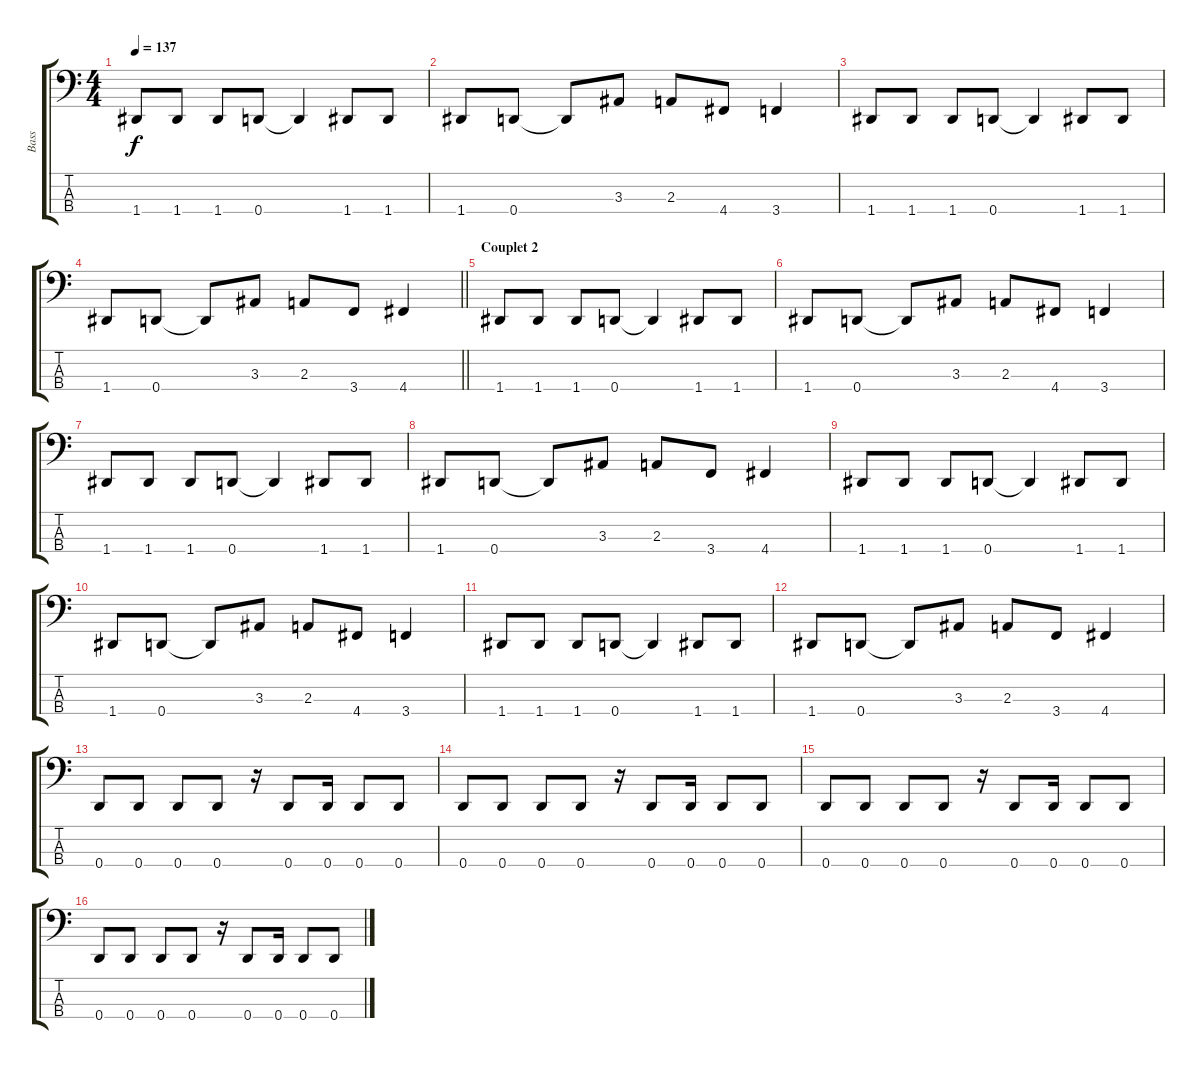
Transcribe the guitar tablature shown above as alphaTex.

\track ("Bass" "Bass") {instrument electricbasspick}
\staff {score tabs}
\tuning (F2 C2 G1 D1) {hide}
\ts (4 4)
\tempo 137
\clef f4
\ks c
1.4.8{dy f} 1.4.8 1.4.8 0.4.8 0.4{t}.4 1.4.8 1.4.8 |
1.4.8 0.4.8 0.4{t}.8 3.3.8 2.3.8 4.4.8 3.4.4 |
1.4.8 1.4.8 1.4.8 0.4.8 0.4{t}.4 1.4.8 1.4.8 |
\barLineRight lightlight
1.4.8 0.4.8 0.4{t}.8 3.3.8 2.3.8 3.4.8 4.4.4 |
\section ("" "Couplet 2")
1.4.8 1.4.8 1.4.8 0.4.8 0.4{t}.4 1.4.8 1.4.8 |
1.4.8 0.4.8 0.4{t}.8 3.3.8 2.3.8 4.4.8 3.4.4 |
1.4.8 1.4.8 1.4.8 0.4.8 0.4{t}.4 1.4.8 1.4.8 |
1.4.8 0.4.8 0.4{t}.8 3.3.8 2.3.8 3.4.8 4.4.4 |
1.4.8 1.4.8 1.4.8 0.4.8 0.4{t}.4 1.4.8 1.4.8 |
1.4.8 0.4.8 0.4{t}.8 3.3.8 2.3.8 4.4.8 3.4.4 |
1.4.8 1.4.8 1.4.8 0.4.8 0.4{t}.4 1.4.8 1.4.8 |
1.4.8 0.4.8 0.4{t}.8 3.3.8 2.3.8 3.4.8 4.4.4 |
0.4.8 0.4.8 0.4.8 0.4.8 r.16 0.4.8 0.4.16 0.4.8 0.4.8 |
0.4.8 0.4.8 0.4.8 0.4.8 r.16 0.4.8 0.4.16 0.4.8 0.4.8 |
0.4.8 0.4.8 0.4.8 0.4.8 r.16 0.4.8 0.4.16 0.4.8 0.4.8 |
0.4.8 0.4.8 0.4.8 0.4.8 r.16 0.4.8 0.4.16 0.4.8 0.4.8
